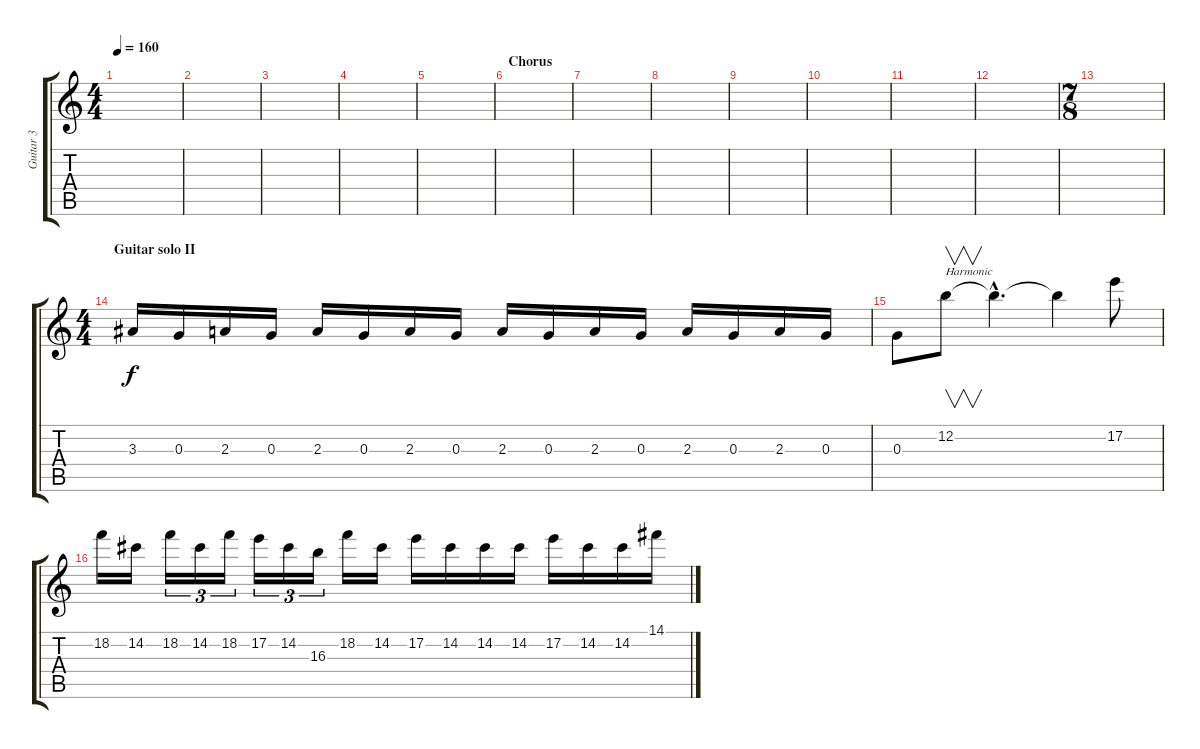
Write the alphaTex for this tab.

\track ("Guitar 3" "Guitar 3") {instrument distortionguitar}
\staff {score tabs}
\tuning (E4 B3 G3 D3 A2 E2) {hide}
\ts (4 4)
\tempo 160
\clef g2
\ks c
|
|
|
|
|
\section ("" "Chorus")
|
|
|
|
|
|
|
\ts (7 8)
|
\ts (4 4)
\section ("" "Guitar solo II")
3.3.16 0.3.16 2.3.16 0.3.16 2.3.16 0.3.16 2.3.16 0.3.16 2.3.16 0.3.16 2.3.16 0.3.16 2.3.16 0.3.16 2.3.16 0.3.16 |
0.3.8 12.2.8{v txt "Harmonic"} 12.2{hac t}.4{d} 12.2{t}.4 17.2.8 |
18.2.16 14.2.16 18.2.16{tu (3 2)} 14.2.16{tu (3 2)} 18.2.16{tu (3 2)} 17.2.16{tu (3 2)} 14.2.16{tu (3 2)} 16.3.16{tu (3 2)} 18.2.16 14.2.16 17.2.16 14.2.16 14.2.16 14.2.16 17.2.16 14.2.16 14.2.16 14.1.16
